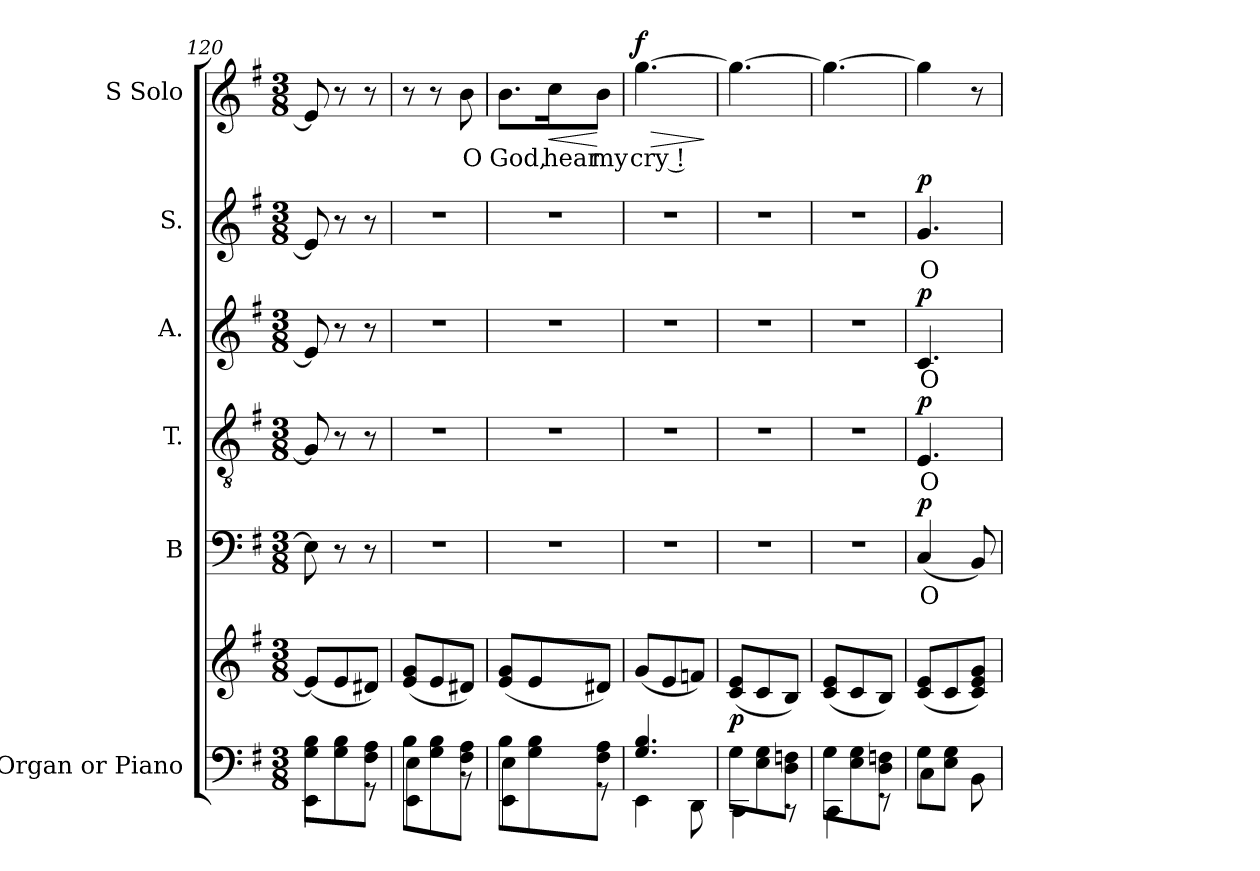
**kern	**kern	**dynam	**kern	**text	**dynam	**kern	**text	**dynam	**kern	**text	**dynam	**kern	**text	**dynam	**kern	**text	**dynam
*part6	*part6	*part6	*part5	*part5	*part5	*part4	*part4	*part4	*part3	*part3	*part3	*part2	*part2	*part2	*part1	*part1	*part1
*staff7	*staff6	*staff6/7	*staff5	*staff5	*staff5	*staff4	*staff4	*staff4	*staff3	*staff3	*staff3	*staff2	*staff2	*staff2	*staff1	*staff1	*staff1
*I"Organ or  Piano	*	*	*I"B	*	*	*I"T.	*	*	*I"A.	*	*	*I"S.	*	*	*I"S    Solo	*	*
*	*	*	*I'B.	*	*	*I'T.	*	*	*I'A.	*	*	*I'S.	*	*	*I'S.	*	*
!!LO:LB:g=z
*clefF4	*clefG2	*	*clefF4	*	*	*clefGv2	*	*	*clefG2	*	*	*clefG2	*	*	*clefG2	*	*
*	*	*	*	*	*	*ITrd7c12	*	*	*	*	*	*	*	*	*	*	*
*k[f#]	*k[f#]	*	*k[f#]	*	*	*k[f#]	*	*	*k[f#]	*	*	*k[f#]	*	*	*k[f#]	*	*
*G:	*G:	*	*G:	*	*	*G:	*	*	*G:	*	*	*G:	*	*	*G:	*	*
*M3/8	*M3/8	*	*M3/8	*	*	*M3/8	*	*	*M3/8	*	*	*M3/8	*	*	*M3/8	*	*
=120	=120	=120	=120	=120	=120	=120	=120	=120	=120	=120	=120	=120	=120	=120	=120	=120	=120
*^	*	*	*	*	*	*	*	*	*	*	*	*	*	*	*	*	*
8Gi\ 8Bi\L	4EEi\	(8ei/L]	.	8Ei\]	.	.	8GGi/]	.	.	8ei/]	.	.	8ei/]	.	.	8ei/]	.	.
8Gi\ 8Bi\	.	8ei/	.	8r	.	.	8r	.	.	8r	.	.	8r	.	.	8r	.	.
8F#i\ 8Ai\J	8r	8d#Xi/J)	.	8r	.	.	8r	.	.	8r	.	.	8r	.	.	8r	.	.
=121	=121	=121	=121	=121	=121	=121	=121	=121	=121	=121	=121	=121	=121	=121	=121	=121	=121	=121
!	!	!	!	!LO:N:vis=1	!	!	!LO:N:vis=1	!	!	!LO:N:vis=1	!	!	!LO:N:vis=1	!	!	!	!	!
8Bi\L	4EEi\ 4Ei	(8ei/ 8gi/L	.	4.r	.	.	4.r	.	.	4.r	.	.	4.r	.	.	8r	.	.
8Gi\ 8Bi\	.	8ei/	.	.	.	.	.	.	.	.	.	.	.	.	.	8r	.	.
!	!	!	!	!	!	!	!	!	!	!	!	!	!	!	!	!	!LO:LY:b:color=#000000	!
8F#i\ 8Ai\J	8r	8d#Xi/J)	.	.	.	.	.	.	.	.	.	.	.	.	.	8bi\	O	.
=122	=122	=122	=122	=122	=122	=122	=122	=122	=122	=122	=122	=122	=122	=122	=122	=122	=122	=122
!	!	!	!	!LO:N:vis=1	!	!	!LO:N:vis=1	!	!	!LO:N:vis=1	!	!	!LO:N:vis=1	!	!	!	!	!
!	!	!	!	!	!	!	!	!	!	!	!	!	!	!	!	!	!LO:LY:b:color=#000000	!
8Bi\L	4EEi\ 4Ei	(8ei/ 8gi/L	.	4.r	.	.	4.r	.	.	4.r	.	.	4.r	.	.	8.bi\L	God,	.
8Gi\ 8Bi\	.	8ei/	.	.	.	.	.	.	.	.	.	.	.	.	.	.	.	.
!	!	!	!	!	!	!	!	!	!	!	!	!	!	!	!	!	!LO:LY:b:color=#000000	!LO:HP:b
.	.	.	.	.	.	.	.	.	.	.	.	.	.	.	.	16cci\K	hear	<
!	!	!	!	!	!	!	!	!	!	!	!	!	!	!	!	!	!LO:LY:b:color=#000000	!
8F#i\ 8Ai\J	8r	8d#Xi/J)	.	.	.	.	.	.	.	.	.	.	.	.	.	8bi\J	my	[
=123	=123	=123	=123	=123	=123	=123	=123	=123	=123	=123	=123	=123	=123	=123	=123	=123	=123	=123
!	!	!	!	!LO:N:vis=1	!	!	!LO:N:vis=1	!	!	!LO:N:vis=1	!	!	!LO:N:vis=1	!	!	!	!	!
!	!	!	!	!	!	!	!	!	!	!	!	!	!	!	!	!	!LO:LY:b:color=#000000	!LO:HP:b
4.Gi/ 4.Bi	4EEi\	(8gi/L	.	4.r	.	.	4.r	.	.	4.r	.	.	4.r	.	.	[4.ggi\	cry !	> f
.	.	8ei/	.	.	.	.	.	.	.	.	.	.	.	.	.	.	.	.
.	8DDi\	8fni/J)	.	.	.	.	.	.	.	.	.	.	.	.	.	.	.	.
*v	*v	*	*	*	*	*	*	*	*	*	*	*	*	*	*	*	*	*
.	.	.	.	.	.	.	.	.	.	.	.	.	.	.	.	.	]
=124	=124	=124	=124	=124	=124	=124	=124	=124	=124	=124	=124	=124	=124	=124	=124	=124	=124
*^	*	*	*	*	*	*	*	*	*	*	*	*	*	*	*	*	*
!	!	!	!	!LO:N:vis=1	!	!	!LO:N:vis=1	!	!	!LO:N:vis=1	!	!	!LO:N:vis=1	!	!	!	!	!
8Gi\L	4CCi\	(8ci/ 8ei/L	p	4.r	.	.	4.r	.	.	4.r	.	.	4.r	.	.	4.ggi\_	.	.
8Ei\ 8Gi\	.	8ci/	.	.	.	.	.	.	.	.	.	.	.	.	.	.	.	.
8Di\ 8Fni\J	8r	8Bi/J)	.	.	.	.	.	.	.	.	.	.	.	.	.	.	.	.
=125	=125	=125	=125	=125	=125	=125	=125	=125	=125	=125	=125	=125	=125	=125	=125	=125	=125	=125
!	!	!	!	!LO:N:vis=1	!	!	!LO:N:vis=1	!	!	!LO:N:vis=1	!	!	!LO:N:vis=1	!	!	!	!	!
8Gi\L	4CCi\	(8ci/ 8ei/L	.	4.r	.	.	4.r	.	.	4.r	.	.	4.r	.	.	4.ggi\_	.	.
8Ei\ 8Gi\	.	8ci/	.	.	.	.	.	.	.	.	.	.	.	.	.	.	.	.
8Di\ 8Fni\J	8r	8Bi/J)	.	.	.	.	.	.	.	.	.	.	.	.	.	.	.	.
=126	=126	=126	=126	=126	=126	=126	=126	=126	=126	=126	=126	=126	=126	=126	=126	=126	=126	=126
!	!	!	!	!	!LO:LY:b:color=#000000	!	!	!	!	!	!	!	!	!	!	!	!	!
!	!	!	!	!	!	!	!	!LO:LY:b:color=#000000	!	!	!	!	!	!	!	!	!	!
!	!	!	!	!	!	!	!	!	!	!	!LO:LY:b:color=#000000	!	!	!	!	!	!	!
!	!	!	!	!	!	!	!	!	!	!	!	!	!	!LO:LY:b:color=#000000	!	!	!	!
8Gi\L	4Ci\	(8ci/ 8ei/L	.	(4Ci/	O	p	4.EEi/	O	p	4.ci/	O	p	4.gi/	O	p	4ggi\]	.	.
8Ei\ 8Gi\J	.	8ci/	.	.	.	.	.	.	.	.	.	.	.	.	.	.	.	.
8ryy	8BBi\	8ci/ 8ei/ 8gi/J)	.	8BBi/)	.	.	.	.	.	.	.	.	.	.	.	8r	.	.
*v	*v	*	*	*	*	*	*	*	*	*	*	*	*	*	*	*	*	*
=	=	=	=	=	=	=	=	=	=	=	=	=	=	=	=	=	=
*-	*-	*-	*-	*-	*-	*-	*-	*-	*-	*-	*-	*-	*-	*-	*-	*-	*-
